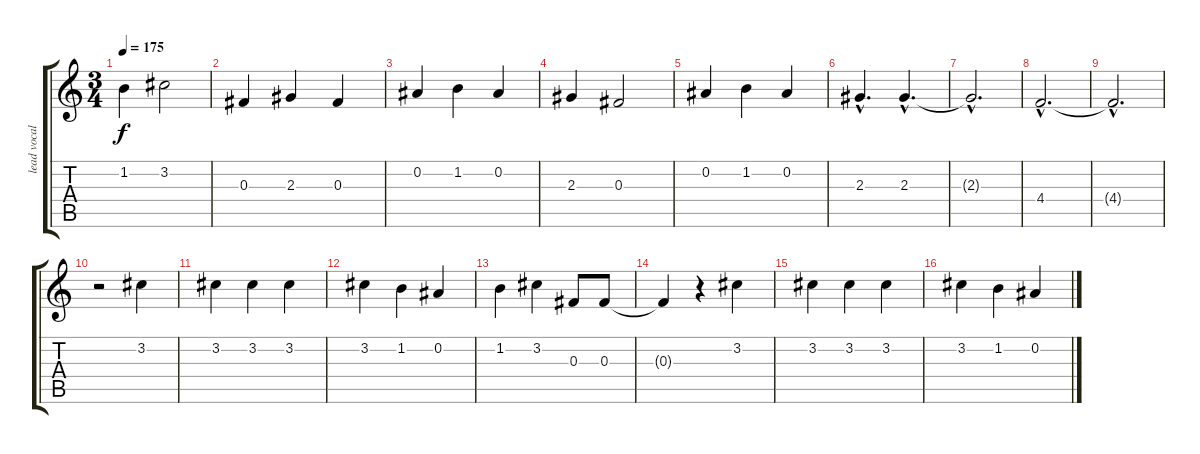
\track ("lead vocals" "lead vocal") {instrument acousticguitarsteel}
\staff {score tabs}
\tuning (Eb4 Bb3 Gb3 Db3 Ab2 Eb2) {hide}
\ts (3 4)
\tempo 175
\clef g2
\ks c
1.2{t}.4{dy f} 3.2.2 |
0.3.4 2.3.4 0.3.4 |
0.2.4 1.2.4 0.2.4 |
2.3.4 0.3.2 |
0.2.4 1.2.4 0.2.4 |
2.3{hac}.4{d} 2.3{hac}.4{d} |
2.3{hac t}.2{d} |
4.4{hac}.2{d} |
4.4{hac t}.2{d} |
r.2 3.2.4 |
3.2.4 3.2.4 3.2.4 |
3.2.4 1.2.4 0.2.4 |
1.2.4 3.2.4 0.3.8 0.3.8 |
0.3{t}.4 r.4 3.2.4 |
3.2.4 3.2.4 3.2.4 |
3.2.4 1.2.4 0.2.4
